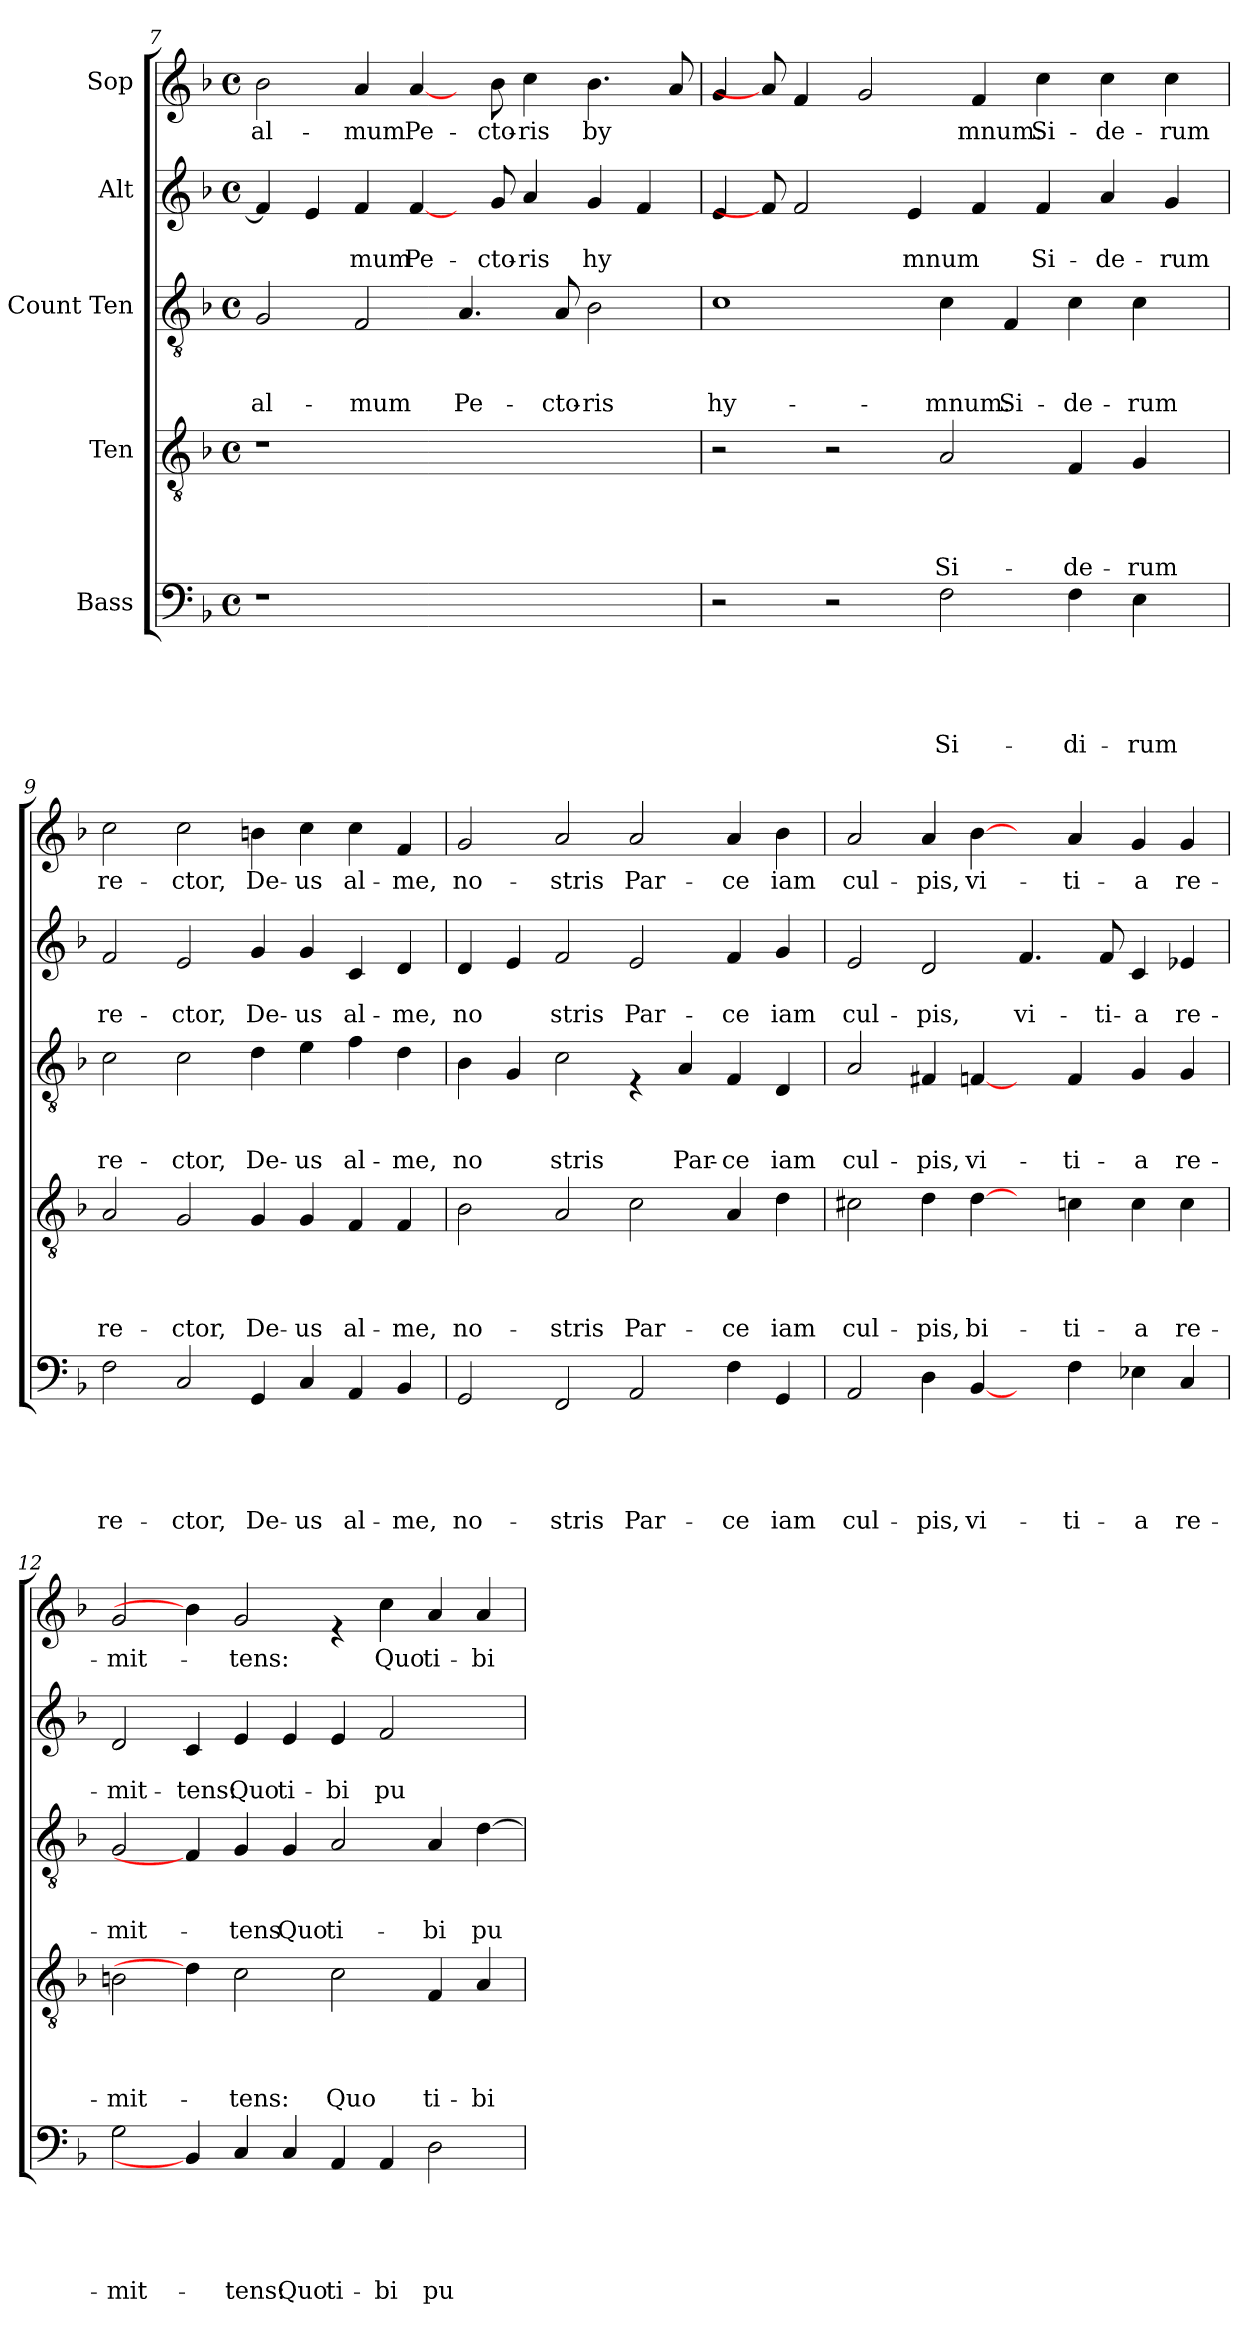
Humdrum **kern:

**kern	**text	**text	**text	**text	**text	**kern	**text	**text	**text	**text	**kern	**text	**text	**text	**kern	**text	**text	**kern	**text
*part5	*part5	*part5	*part5	*part5	*part5	*part4	*part4	*part4	*part4	*part4	*part3	*part3	*part3	*part3	*part2	*part2	*part2	*part1	*part1
*staff5	*staff5	*staff5	*staff5	*staff5	*staff5	*staff4	*staff4	*staff4	*staff4	*staff4	*staff3	*staff3	*staff3	*staff3	*staff2	*staff2	*staff2	*staff1	*staff1
*I"Bass	*	*	*	*	*	*I"Ten	*	*	*	*	*I"Count Ten	*	*	*	*I"Alt	*	*	*I"Sop	*
!!LO:LB:g=z
*clefF4	*	*	*	*	*	*clefGv2	*	*	*	*	*clefGv2	*	*	*	*clefG2	*	*	*clefG2	*
*k[b-]	*	*	*	*	*	*k[b-]	*	*	*	*	*k[b-]	*	*	*	*k[b-]	*	*	*k[b-]	*
*F:	*	*	*	*	*	*F:	*	*	*	*	*F:	*	*	*	*F:	*	*	*F:	*
*M4/4	*	*	*	*	*	*M4/4	*	*	*	*	*M4/4	*	*	*	*M4/4	*	*	*M4/4	*
*met(c)	*	*	*	*	*	*met(c)	*	*	*	*	*met(c)	*	*	*	*met(c)	*	*	*met(c)	*
=7	=7	=7	=7	=7	=7	=7	=7	=7	=7	=7	=7	=7	=7	=7	=7	=7	=7	=7	=7
!	!	!	!	!	!	!	!	!	!	!	!	!	!	!LO:LY:b	!	!	!	!	!LO:LY:b
1r	.	.	.	.	.	1r	.	.	.	.	2G/	.	.	al-	4f/]	.	.	2b-\	al-
.	.	.	.	.	.	.	.	.	.	.	.	.	.	.	4e/	.	.	.	.
!	!	!	!	!	!	!	!	!	!	!	!	!	!	!LO:LY:b	!	!	!LO:LY:b	!	!LO:LY:b
.	.	.	.	.	.	.	.	.	.	.	2F/	.	.	-mum	4f/	.	-mum	4a/	-mum
!	!	!	!	!	!	!	!	!	!	!	!	!	!	!	!	!	!LO:LY:b	!	!LO:LY:b
.	.	.	.	.	.	.	.	.	.	.	.	.	.	.	[4f/	.	Pe-	[4a/	Pe-
!	!	!	!	!	!	!	!	!	!	!	!	!	!	!LO:LY:b	!	!	!	!	!
1ryy	.	.	.	.	.	1ryy	.	.	.	.	4.A/	.	.	Pe-	8ryy	.	.	8ryy	.
!	!	!	!	!	!	!	!	!	!	!	!	!	!	!	!	!	!LO:LY:b	!	!LO:LY:b
.	.	.	.	.	.	.	.	.	.	.	.	.	.	.	8g/	.	-cto-	8b-\	-cto-
!	!	!	!	!	!	!	!	!	!	!	!	!	!	!	!	!	!LO:LY:b	!	!LO:LY:b
.	.	.	.	.	.	.	.	.	.	.	.	.	.	.	4a/	.	-ris	4cc\	-ris
!	!	!	!	!	!	!	!	!	!	!	!	!	!	!LO:LY:b	!	!	!	!	!
.	.	.	.	.	.	.	.	.	.	.	8A/	.	.	-cto-	.	.	.	.	.
!	!	!	!	!	!	!	!	!	!	!	!	!	!	!LO:LY:b	!	!	!LO:LY:b	!	!LO:LY:b
.	.	.	.	.	.	.	.	.	.	.	2B-\	.	.	-ris	4g/	.	hy	4.b-\	by
.	.	.	.	.	.	.	.	.	.	.	.	.	.	.	4f/	.	.	.	.
.	.	.	.	.	.	.	.	.	.	.	.	.	.	.	.	.	.	8a/	.
=8	=8	=8	=8	=8	=8	=8	=8	=8	=8	=8	=8	=8	=8	=8	=8	=8	=8	=8	=8
!	!	!	!	!	!	!	!	!	!	!	!	!	!	!LO:LY:b	!	!	!	!	!
2r	.	.	.	.	.	2r	.	.	.	.	1c	.	.	hy-	4e/	.	.	4g/	.
.	.	.	.	.	.	.	.	.	.	.	.	.	.	.	8f/]	.	.	8a/]	.
.	.	.	.	.	.	.	.	.	.	.	.	.	.	.	2f/	.	.	4f/	.
2r	.	.	.	.	.	2r	.	.	.	.	.	.	.	.	.	.	.	.	.
.	.	.	.	.	.	.	.	.	.	.	.	.	.	.	.	.	.	2g/	.
!	!	!	!	!	!	!	!	!	!	!	!	!	!	!	!	!	!LO:LY:b	!	!
.	.	.	.	.	.	.	.	.	.	.	.	.	.	.	4e/	.	mnum	.	.
!	!	!	!	!	!LO:LY:b	!	!	!	!	!LO:LY:b	!	!	!	!LO:LY:b	!	!	!	!	!
2F\	.	.	.	.	Si-	2A/	.	.	.	Si-	4c\	.	.	-mnum:	.	.	.	.	.
!	!	!	!	!	!	!	!	!	!	!	!	!	!	!	!	!	!	!	!LO:LY:b
.	.	.	.	.	.	.	.	.	.	.	.	.	.	.	4f/	.	.	4f/	mnum:
!	!	!	!	!	!	!	!	!	!	!	!	!	!	!LO:LY:b	!	!	!	!	!
.	.	.	.	.	.	.	.	.	.	.	4F/	.	.	Si-	.	.	.	.	.
!	!	!	!	!	!	!	!	!	!	!	!	!	!	!	!	!	!LO:LY:b	!	!LO:LY:b
.	.	.	.	.	.	.	.	.	.	.	.	.	.	.	4f/	.	Si-	4cc\	Si-
!	!	!	!	!	!LO:LY:b	!	!	!	!	!LO:LY:b	!	!	!	!LO:LY:b	!	!	!	!	!
4F\	.	.	.	.	-di-	4F/	.	.	.	-de-	4c\	.	.	-de-	.	.	.	.	.
!	!	!	!	!	!	!	!	!	!	!	!	!	!	!	!	!	!LO:LY:b	!	!LO:LY:b
.	.	.	.	.	.	.	.	.	.	.	.	.	.	.	4a/	.	-de-	4cc\	-de-
!	!	!	!	!	!LO:LY:b	!	!	!	!	!LO:LY:b	!	!	!	!LO:LY:b	!	!	!	!	!
4E\	.	.	.	.	-rum	4G/	.	.	.	-rum	4c\	.	.	-rum	.	.	.	.	.
!	!	!	!	!	!	!	!	!	!	!	!	!	!	!	!	!	!LO:LY:b	!	!LO:LY:b
.	.	.	.	.	.	.	.	.	.	.	.	.	.	.	4g/	.	-rum	4cc\	-rum
8ryy	.	.	.	.	.	8ryy	.	.	.	.	8ryy	.	.	.	.	.	.	.	.
=9	=9	=9	=9	=9	=9	=9	=9	=9	=9	=9	=9	=9	=9	=9	=9	=9	=9	=9	=9
!	!	!	!	!	!LO:LY:b	!	!	!	!	!LO:LY:b	!	!	!	!LO:LY:b	!	!	!LO:LY:b	!	!LO:LY:b
2F\	.	.	.	.	re-	2A/	.	.	.	re-	2c\	.	.	re-	2f/	.	re-	2cc\	re-
!	!	!	!	!	!LO:LY:b	!	!	!	!	!LO:LY:b	!	!	!	!LO:LY:b	!	!	!LO:LY:b	!	!LO:LY:b
2C/	.	.	.	.	-ctor,	2G/	.	.	.	-ctor,	2c\	.	.	-ctor,	2e/	.	-ctor,	2cc\	-ctor,
!	!	!	!	!	!LO:LY:b	!	!	!	!	!LO:LY:b	!	!	!	!LO:LY:b	!	!	!LO:LY:b	!	!LO:LY:b
4GG/	.	.	.	.	De-	4G/	.	.	.	De-	4d\	.	.	De-	4g/	.	De-	4bn\	De-
!	!	!	!	!	!LO:LY:b	!	!	!	!	!LO:LY:b	!	!	!	!LO:LY:b	!	!	!LO:LY:b	!	!LO:LY:b
4C/	.	.	.	.	-us	4G/	.	.	.	-us	4e\	.	.	-us	4g/	.	-us	4cc\	-us
!	!	!	!	!	!LO:LY:b	!	!	!	!	!LO:LY:b	!	!	!	!LO:LY:b	!	!	!LO:LY:b	!	!LO:LY:b
4AA/	.	.	.	.	al-	4F/	.	.	.	al-	4f\	.	.	al-	4c/	.	al-	4cc\	al-
!	!	!	!	!	!LO:LY:b	!	!	!	!	!LO:LY:b	!	!	!	!LO:LY:b	!	!	!LO:LY:b	!	!LO:LY:b
4BB-/	.	.	.	.	-me,	4F/	.	.	.	-me,	4d\	.	.	-me,	4d/	.	-me,	4f/	-me,
!!LO:PB:g=z
=10	=10	=10	=10	=10	=10	=10	=10	=10	=10	=10	=10	=10	=10	=10	=10	=10	=10	=10	=10
!	!	!	!	!	!LO:LY:b	!	!	!	!	!LO:LY:b	!	!	!	!LO:LY:b	!	!	!LO:LY:b	!	!LO:LY:b
2GG/	.	.	.	.	no-	2B-\	.	.	.	no-	4B-\	.	.	no	4d/	.	no	2g/	no-
.	.	.	.	.	.	.	.	.	.	.	4G/	.	.	.	4e/	.	.	.	.
!	!	!	!	!	!LO:LY:b	!	!	!	!	!LO:LY:b	!	!	!	!LO:LY:b	!	!	!LO:LY:b	!	!LO:LY:b
2FF/	.	.	.	.	-stris	2A/	.	.	.	-stris	2c\	.	.	stris	2f/	.	stris	2a/	-stris
!	!	!	!	!	!LO:LY:b	!	!	!	!	!LO:LY:b	!	!	!	!	!	!	!LO:LY:b	!	!LO:LY:b
2AA/	.	.	.	.	Par-	2c\	.	.	.	Par-	4rE	.	.	.	2e/	.	Par-	2a/	Par-
!	!	!	!	!	!	!	!	!	!	!	!	!	!	!LO:LY:b	!	!	!	!	!
.	.	.	.	.	.	.	.	.	.	.	4A/	.	.	Par-	.	.	.	.	.
!	!	!	!	!	!LO:LY:b	!	!	!	!	!LO:LY:b	!	!	!	!LO:LY:b	!	!	!LO:LY:b	!	!LO:LY:b
4F\	.	.	.	.	-ce	4A/	.	.	.	-ce	4F/	.	.	-ce	4f/	.	-ce	4a/	-ce
!	!	!	!	!	!LO:LY:b	!	!	!	!	!LO:LY:b	!	!	!	!LO:LY:b	!	!	!LO:LY:b	!	!LO:LY:b
4GG/	.	.	.	.	iam	4d\	.	.	.	iam	4D/	.	.	iam	4g/	.	iam	4b-\	iam
=11	=11	=11	=11	=11	=11	=11	=11	=11	=11	=11	=11	=11	=11	=11	=11	=11	=11	=11	=11
!	!	!	!	!	!LO:LY:b	!	!	!	!	!LO:LY:b	!	!	!	!LO:LY:b	!	!	!LO:LY:b	!	!LO:LY:b
2AA/	.	.	.	.	cul-	2c#X\	.	.	.	cul-	2A/	.	.	cul-	2e/	.	cul-	2a/	cul-
!	!	!	!	!	!LO:LY:b	!	!	!	!	!LO:LY:b	!	!	!	!LO:LY:b	!	!	!LO:LY:b	!	!LO:LY:b
4D\	.	.	.	.	-pis,	4d\	.	.	.	-pis,	4F#X/	.	.	-pis,	2d/	.	-pis,	4a/	-pis,
!	!	!	!	!	!LO:LY:b	!	!	!	!	!LO:LY:b	!	!	!	!LO:LY:b	!	!	!	!	!LO:LY:b
[4BB-/	.	.	.	.	vi-	[4d\	.	.	.	bi-	[4Fn/	.	.	vi-	.	.	.	[4b-\	vi-
!	!	!	!	!	!	!	!	!	!	!	!	!	!	!	!	!	!LO:LY:b	!	!
4ryy	.	.	.	.	.	4ryy	.	.	.	.	4ryy	.	.	.	4.f/	.	vi-	4ryy	.
!	!	!	!	!	!LO:LY:b	!	!	!	!	!LO:LY:b	!	!	!	!LO:LY:b	!	!	!	!	!LO:LY:b
4F\	.	.	.	.	-ti-	4cn\	.	.	.	-ti-	4F/	.	.	-ti-	.	.	.	4a/	-ti-
!	!	!	!	!	!	!	!	!	!	!	!	!	!	!	!	!	!LO:LY:b	!	!
.	.	.	.	.	.	.	.	.	.	.	.	.	.	.	8f/	.	-ti-	.	.
!	!	!	!	!	!LO:LY:b	!	!	!	!	!LO:LY:b	!	!	!	!LO:LY:b	!	!	!LO:LY:b	!	!LO:LY:b
4E-X\	.	.	.	.	-a	4c\	.	.	.	-a	4G/	.	.	-a	4c/	.	-a	4g/	-a
!	!	!	!	!	!LO:LY:b	!	!	!	!	!LO:LY:b	!	!	!	!LO:LY:b	!	!	!LO:LY:b	!	!LO:LY:b
4C/	.	.	.	.	re-	4c\	.	.	.	re-	4G/	.	.	re-	4e-X/	.	re-	4g/	re-
=12	=12	=12	=12	=12	=12	=12	=12	=12	=12	=12	=12	=12	=12	=12	=12	=12	=12	=12	=12
!	!	!	!	!	!LO:LY:b	!	!	!	!	!LO:LY:b	!	!	!	!LO:LY:b	!	!	!LO:LY:b	!	!LO:LY:b
2G\	.	.	.	.	-mit-	2Bn\	.	.	.	-mit-	2G/	.	.	-mit-	2d/	.	-mit-	2g/	-mit-
!	!	!	!	!	!	!	!	!	!	!	!	!	!	!	!	!	!LO:LY:b	!	!
4BB-/]	.	.	.	.	.	4d\]	.	.	.	.	4F/]	.	.	.	4c/	.	-tens:	4b-\]	.
!	!	!	!	!	!LO:LY:b	!	!	!	!	!LO:LY:b	!	!	!	!LO:LY:b	!	!	!LO:LY:b	!	!LO:LY:b
4C/	.	.	.	.	-tens:	2c\	.	.	.	-tens:	4G/	.	.	-tens	4e/	.	Quo	2g/	-tens:
!	!	!	!	!	!LO:LY:b	!	!	!	!	!	!	!	!	!LO:LY:b	!	!	!LO:LY:b	!	!
4C/	.	.	.	.	Quo	.	.	.	.	.	4G/	.	.	Quo	4e/	.	ti-	.	.
!	!	!	!	!	!LO:LY:b	!	!	!	!	!LO:LY:b	!	!	!	!LO:LY:b	!	!	!LO:LY:b	!	!
4AA/	.	.	.	.	ti-	2c\	.	.	.	Quo	2A/	.	.	ti-	4e/	.	-bi	4re	.
!	!	!	!	!	!LO:LY:b	!	!	!	!	!	!	!	!	!	!	!	!LO:LY:b	!	!LO:LY:b
4AA/	.	.	.	.	-bi	.	.	.	.	.	.	.	.	.	2f/	.	pu-	4cc\	Quo
!	!	!	!	!	!LO:LY:b	!	!	!	!	!LO:LY:b	!	!	!	!LO:LY:b	!	!	!	!	!LO:LY:b
2D\	.	.	.	.	pu-	4F/	.	.	.	ti-	4A/	.	.	-bi	.	.	.	4a/	ti-
!	!	!	!	!	!	!	!	!	!	!LO:LY:b	!	!	!	!LO:LY:b	!	!	!	!	!LO:LY:b
.	.	.	.	.	.	4A/	.	.	.	-bi	[>4d\	.	.	pu-	4ryy	.	.	4a/	-bi
=	=	=	=	=	=	=	=	=	=	=	=	=	=	=	=	=	=	=	=
*-	*-	*-	*-	*-	*-	*-	*-	*-	*-	*-	*-	*-	*-	*-	*-	*-	*-	*-	*-
